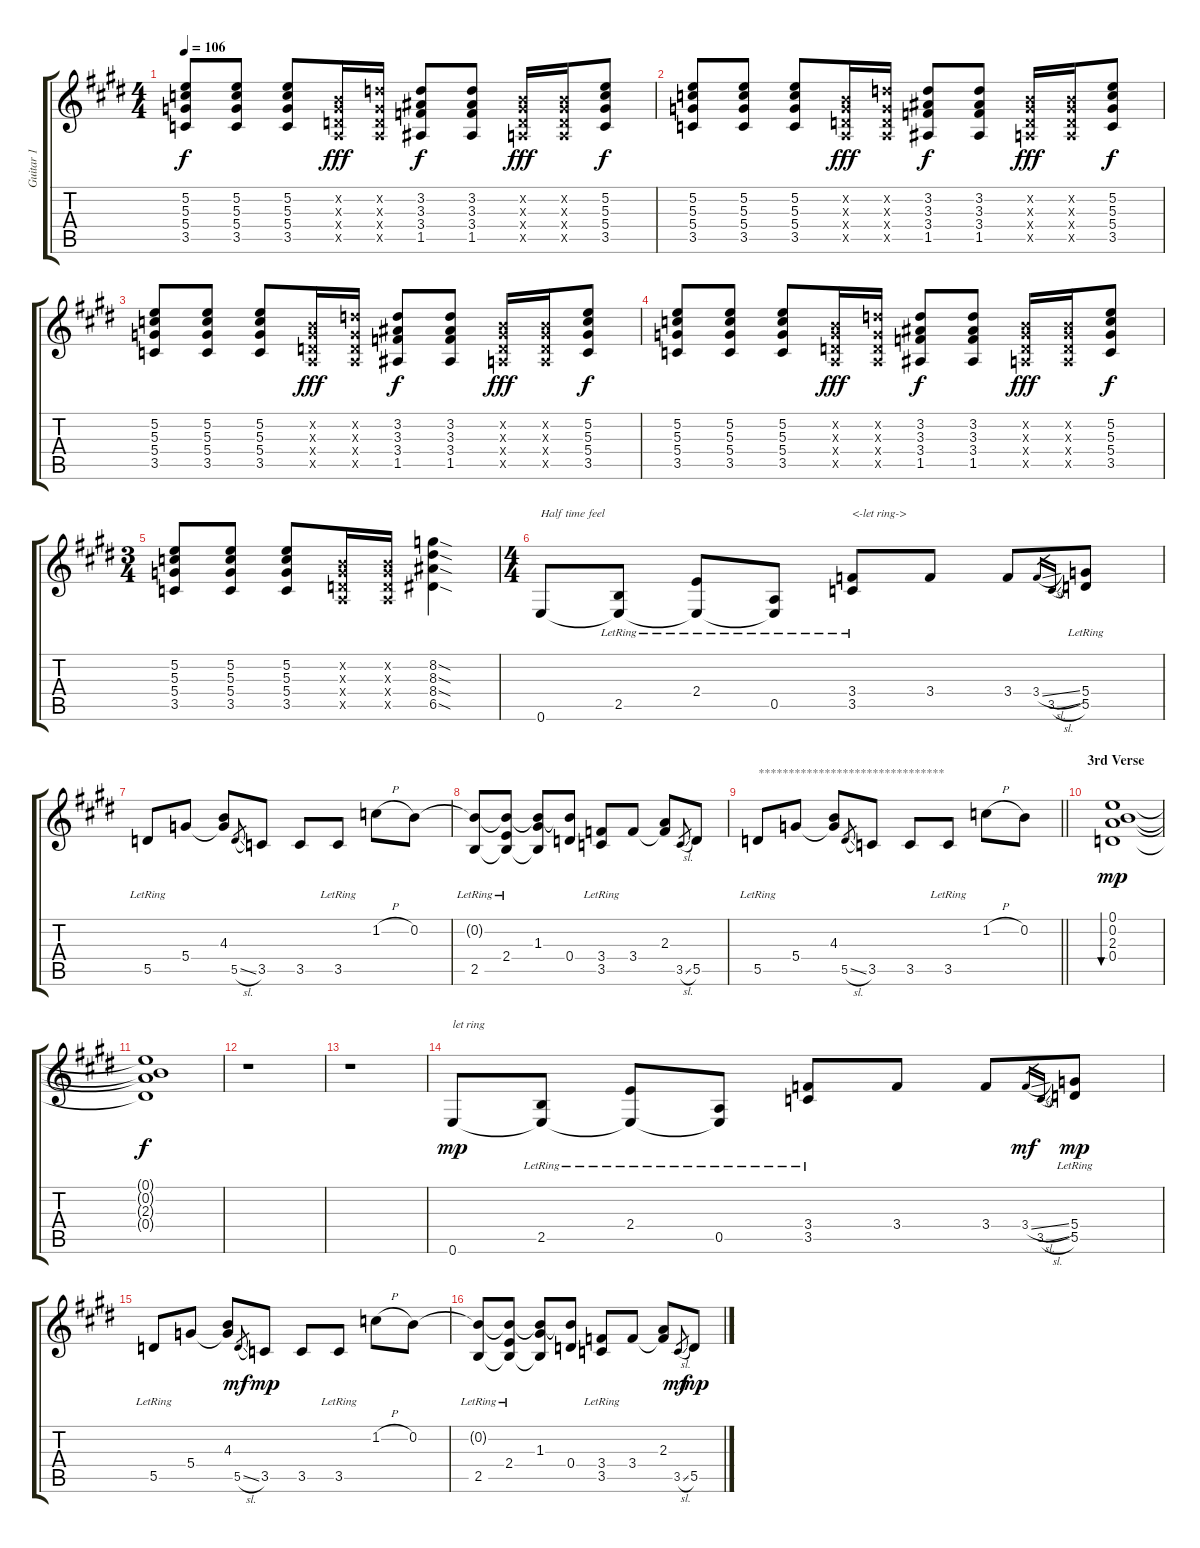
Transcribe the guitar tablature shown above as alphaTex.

\track ("Guitar 1" "Guitar 1") {instrument distortionguitar}
\staff {score tabs}
\tuning (E4 B3 G3 D3 A2 E2) {hide}
\ts (4 4)
\tempo 106
\clef g2
\ks e
(5.2 5.3 5.4 3.5).8{dy f} (5.2 5.3 5.4 3.5).8 (5.2 5.3 5.4 3.5).8 (0.2{x} 0.3{x} 0.4{x} 0.5{x}).16{dy fff} (3.2{x} 0.3{x} 0.4{x} 0.5{x}).16 (3.2 3.3 3.4 1.5).8{dy f} (3.2 3.3 3.4 1.5).8 (0.2{x} 0.3{x} 0.4{x} 0.5{x}).16{dy fff} (0.2{x} 0.3{x} 0.4{x} 0.5{x}).16 (5.2 5.3 5.4 3.5).8{dy f} |
(5.2 5.3 5.4 3.5).8 (5.2 5.3 5.4 3.5).8 (5.2 5.3 5.4 3.5).8 (0.2{x} 0.3{x} 0.4{x} 0.5{x}).16{dy fff} (3.2{x} 0.3{x} 0.4{x} 0.5{x}).16 (3.2 3.3 3.4 1.5).8{dy f} (3.2 3.3 3.4 1.5).8 (0.2{x} 0.3{x} 0.4{x} 0.5{x}).16{dy fff} (0.2{x} 0.3{x} 0.4{x} 0.5{x}).16 (5.2 5.3 5.4 3.5).8{dy f} |
(5.2 5.3 5.4 3.5).8 (5.2 5.3 5.4 3.5).8 (5.2 5.3 5.4 3.5).8 (0.2{x} 0.3{x} 0.4{x} 0.5{x}).16{dy fff} (3.2{x} 0.3{x} 0.4{x} 0.5{x}).16 (3.2 3.3 3.4 1.5).8{dy f} (3.2 3.3 3.4 1.5).8 (0.2{x} 0.3{x} 0.4{x} 0.5{x}).16{dy fff} (0.2{x} 0.3{x} 0.4{x} 0.5{x}).16 (5.2 5.3 5.4 3.5).8{dy f} |
(5.2 5.3 5.4 3.5).8 (5.2 5.3 5.4 3.5).8 (5.2 5.3 5.4 3.5).8 (0.2{x} 0.3{x} 0.4{x} 0.5{x}).16{dy fff} (3.2{x} 0.3{x} 0.4{x} 0.5{x}).16 (3.2 3.3 3.4 1.5).8{dy f} (3.2 3.3 3.4 1.5).8 (0.2{x} 0.3{x} 0.4{x} 0.5{x}).16{dy fff} (0.2{x} 0.3{x} 0.4{x} 0.5{x}).16 (5.2 5.3 5.4 3.5).8{dy f} |
\ts (3 4)
(5.2 5.3 5.4 3.5).8 (5.2 5.3 5.4 3.5).8 (5.2 5.3 5.4 3.5).8 (0.2{x} 0.3{x} 0.4{x} 0.5{x}).16 (0.2{x} 0.3{x} 0.4{x} 0.5{x}).16 (8.2{sod} 8.3{sod} 8.4{sod} 6.5{sod}).4 |
\ts (4 4)
0.6.8{txt "Half time feel" volume 13} (2.5{lr} 0.6{t}).8 (2.4{lr} 0.6{t}).8 (0.5{lr} 0.6{t}).8 (3.4 3.5{lr}).8{txt "<-let ring->"} 3.4.8 3.4.8 3.4{sl}.16{gr} 3.5{sl}.16{gr} (5.4{lr} 5.5).8 |
5.5{lr}.8 5.4.8 (4.3 5.4{t}).8 5.5{sl}.8{gr} 3.5.8 3.5.8 3.5{lr}.8 1.2{h}.8 0.2.8 |
(0.2{t} 2.5{lr}).8{volume 10} (0.2{t} 2.4{lr} 2.5{t}).8 (0.2{t} 1.3 2.5{t}).8 (0.2{t} 0.4).8 (3.4 3.5{lr}).8 3.4.8 (2.3 3.4{t}).8 3.5{sl}.8{gr} 5.5.8 |
\barLineRight lightlight
5.5{lr}.8{txt "*******************************"} 5.4.8 (4.3 5.4{t}).8 5.5{sl}.8{gr} 3.5.8 3.5.8 3.5{lr}.8 1.2{h}.8 0.2.8 |
\section ("" "3rd Verse")
(0.1 0.2 2.3 0.4).1{bu 240 dy mp volume 13} |
(0.1{t} 0.2{t} 2.3{t} 0.4{t}).1{dy f volume 5} |
r.1{volume 13} |
r.1 |
0.6.8{txt "let ring" dy mp} (2.5{lr} 0.6{t}).8 (2.4{lr} 0.6{t}).8 (0.5{lr} 0.6{t}).8 (3.4 3.5{lr}).8 3.4.8 3.4.8 3.4{sl}.16{gr dy mf} 3.5{sl}.16{gr} (5.4{lr} 5.5).8{dy mp} |
5.5{lr}.8 5.4.8 (4.3 5.4{t}).8 5.5{sl}.8{gr dy mf} 3.5.8{dy mp} 3.5.8 3.5{lr}.8 1.2{h}.8 0.2.8 |
(0.2{t} 2.5{lr}).8 (0.2{t} 2.4{lr} 2.5{t}).8 (0.2{t} 1.3 2.5{t}).8 (0.2{t} 0.4).8 (3.4 3.5{lr}).8 3.4.8 (2.3 3.4{t}).8 3.5{sl}.8{gr dy mf} 5.5.8{dy mp}
